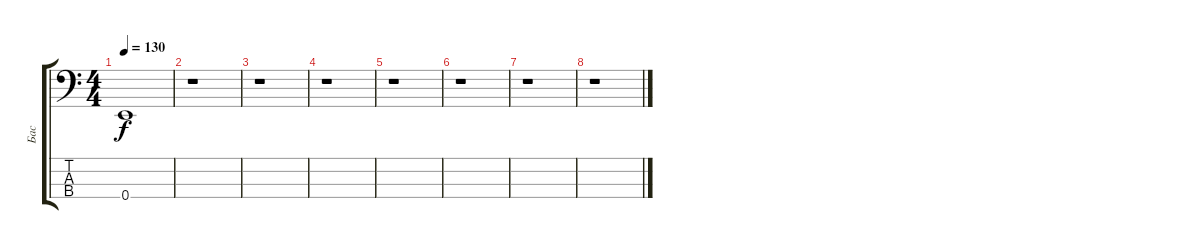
\track ("Бас" "Бас") {instrument electricbassfinger}
\staff {score tabs}
\tuning (G2 D2 A1 E1) {hide}
\ts (4 4)
\tempo 130
\clef f4
\ks c
0.4.1{dy f} |
r.1 |
r.1 |
r.1 |
r.1 |
r.1 |
r.1 |
r.1
